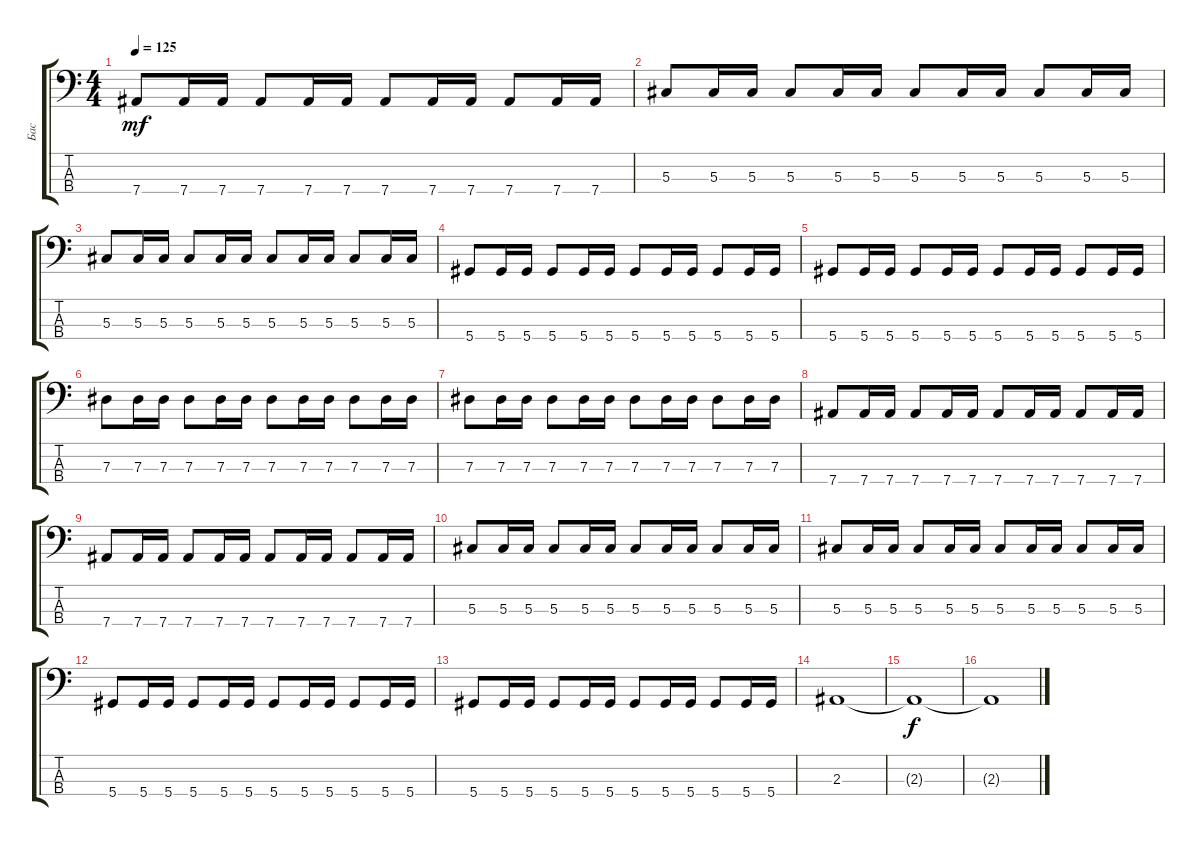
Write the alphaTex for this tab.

\track ("Бас" "Бас") {instrument electricbassfinger}
\staff {score tabs}
\tuning (Gb2 Db2 Ab1 Eb1) {hide}
\ts (4 4)
\tempo 125
\clef f4
\ks c
7.4.8{dy mf} 7.4.16 7.4.16 7.4.8 7.4.16 7.4.16 7.4.8 7.4.16 7.4.16 7.4.8 7.4.16 7.4.16 |
5.3.8 5.3.16 5.3.16 5.3.8 5.3.16 5.3.16 5.3.8 5.3.16 5.3.16 5.3.8 5.3.16 5.3.16 |
5.3.8 5.3.16 5.3.16 5.3.8 5.3.16 5.3.16 5.3.8 5.3.16 5.3.16 5.3.8 5.3.16 5.3.16 |
5.4.8 5.4.16 5.4.16 5.4.8 5.4.16 5.4.16 5.4.8 5.4.16 5.4.16 5.4.8 5.4.16 5.4.16 |
5.4.8 5.4.16 5.4.16 5.4.8 5.4.16 5.4.16 5.4.8 5.4.16 5.4.16 5.4.8 5.4.16 5.4.16 |
7.3.8 7.3.16 7.3.16 7.3.8 7.3.16 7.3.16 7.3.8 7.3.16 7.3.16 7.3.8 7.3.16 7.3.16 |
7.3.8 7.3.16 7.3.16 7.3.8 7.3.16 7.3.16 7.3.8 7.3.16 7.3.16 7.3.8 7.3.16 7.3.16 |
7.4.8 7.4.16 7.4.16 7.4.8 7.4.16 7.4.16 7.4.8 7.4.16 7.4.16 7.4.8 7.4.16 7.4.16 |
7.4.8 7.4.16 7.4.16 7.4.8 7.4.16 7.4.16 7.4.8 7.4.16 7.4.16 7.4.8 7.4.16 7.4.16 |
5.3.8 5.3.16 5.3.16 5.3.8 5.3.16 5.3.16 5.3.8 5.3.16 5.3.16 5.3.8 5.3.16 5.3.16 |
5.3.8 5.3.16 5.3.16 5.3.8 5.3.16 5.3.16 5.3.8 5.3.16 5.3.16 5.3.8 5.3.16 5.3.16 |
5.4.8 5.4.16 5.4.16 5.4.8 5.4.16 5.4.16 5.4.8 5.4.16 5.4.16 5.4.8 5.4.16 5.4.16 |
5.4.8 5.4.16 5.4.16 5.4.8 5.4.16 5.4.16 5.4.8 5.4.16 5.4.16 5.4.8 5.4.16 5.4.16 |
2.3.1 |
2.3{t}.1{dy f} |
2.3{t}.1
